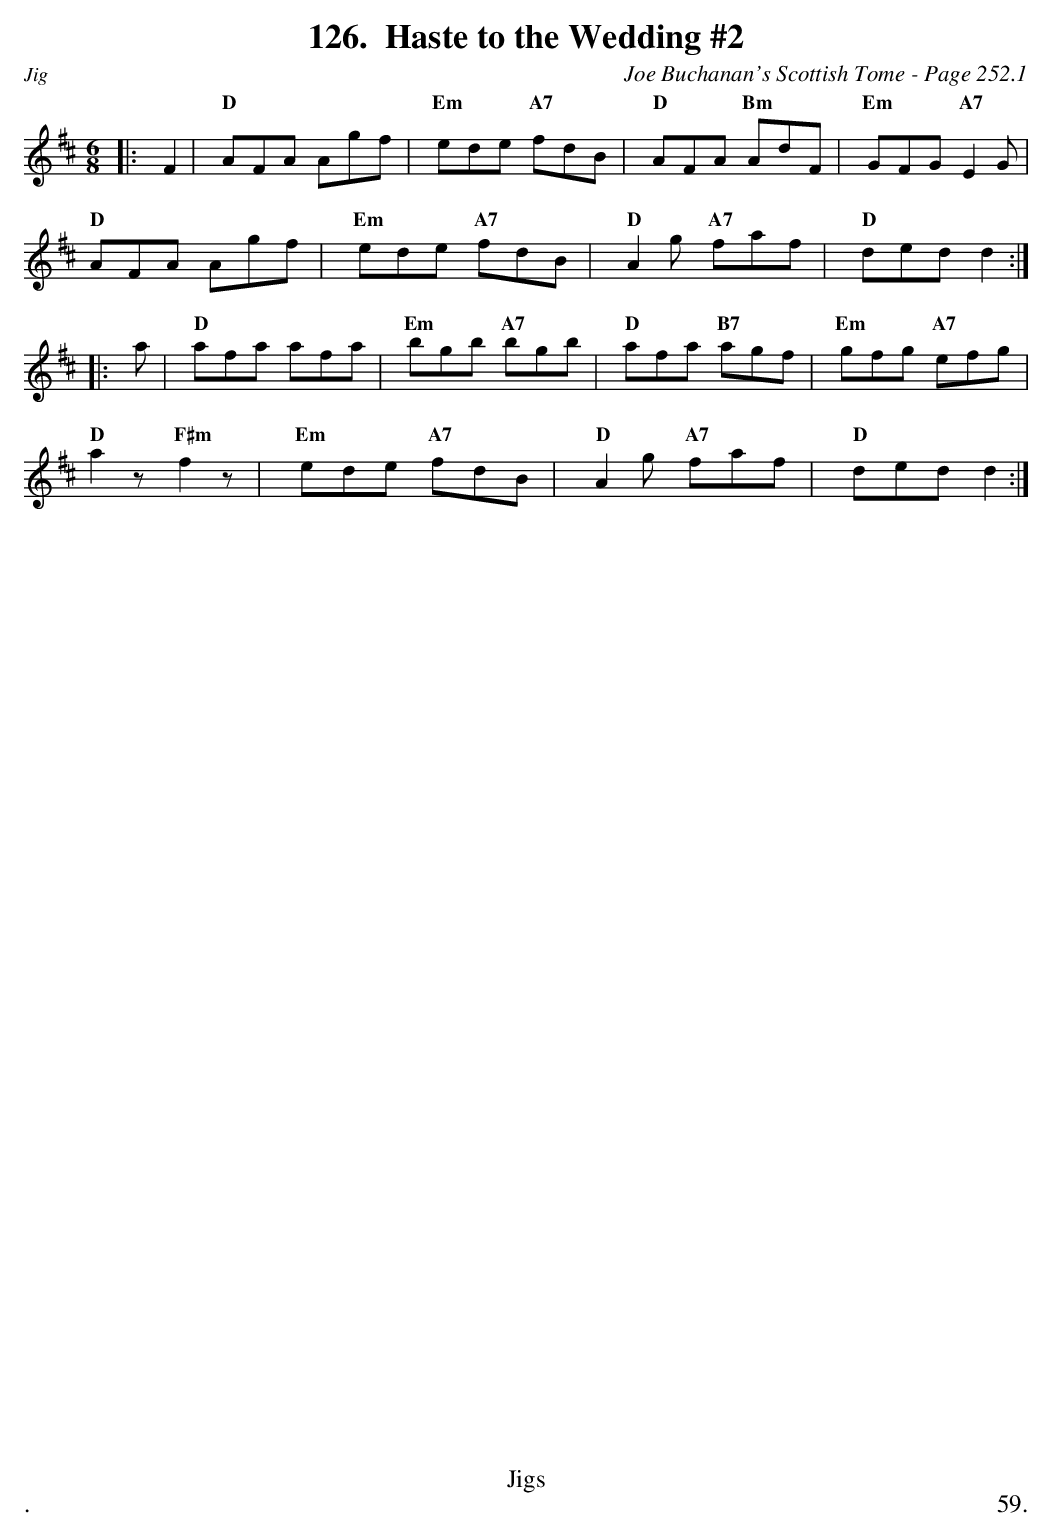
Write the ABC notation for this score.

X:1
T:Haste to the Wedding #2
C:Joe Buchanan's Scottish Tome - Page 252.1
L:1/8
M:6/8
K:D
|: F2 | "D"AFA Agf | "Em"ede "A7"fdB | "D"AFA "Bm"AdF | "Em"GFG "A7"E2 G |
"D"AFA Agf | "Em"ede "A7"fdB | "D"A2 g "A7"faf | "D"ded d2 :|
|: a | "D"afa afa | "Em"bgb "A7"bgb | "D"afa "B7"agf | "Em"gfg "A7"efg |
"D"a2 z "F#m"f2 z | "Em"ede "A7"fdB | "D"A2 g "A7"faf | "D"ded d2 :|
